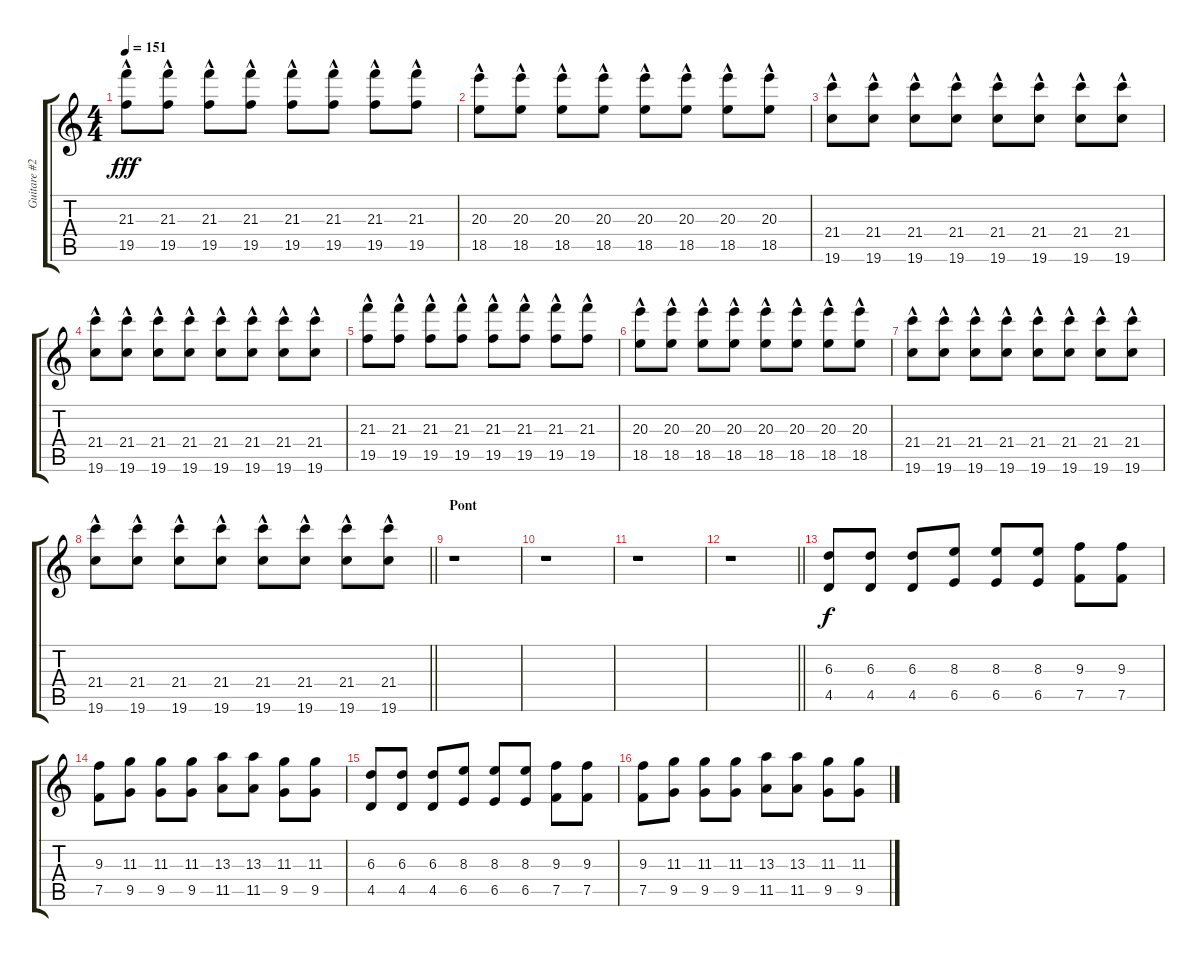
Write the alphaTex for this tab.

\track ("Guitare #2" "Guitare #2") {instrument overdrivenguitar}
\staff {score tabs}
\tuning (C4 C4 Ab3 Eb3 Bb2 F2) {hide}
\ts (4 4)
\tempo 151
\clef g2
\ks c
(21.3 19.5{hac}).8{dy fff volume 16} (21.3 19.5{hac}).8 (21.3 19.5{hac}).8 (21.3 19.5{hac}).8 (21.3 19.5{hac}).8 (21.3 19.5{hac}).8 (21.3 19.5{hac}).8 (21.3 19.5{hac}).8 |
(20.3 18.5{hac}).8 (20.3 18.5{hac}).8 (20.3 18.5{hac}).8 (20.3 18.5{hac}).8 (20.3 18.5{hac}).8 (20.3 18.5{hac}).8 (20.3 18.5{hac}).8 (20.3 18.5{hac}).8 |
(21.4 19.6{hac}).8 (21.4 19.6{hac}).8 (21.4 19.6{hac}).8 (21.4 19.6{hac}).8 (21.4 19.6{hac}).8 (21.4 19.6{hac}).8 (21.4 19.6{hac}).8 (21.4 19.6{hac}).8 |
(21.4 19.6{hac}).8 (21.4 19.6{hac}).8 (21.4 19.6{hac}).8 (21.4 19.6{hac}).8 (21.4 19.6{hac}).8 (21.4 19.6{hac}).8 (21.4 19.6{hac}).8 (21.4 19.6{hac}).8 |
(21.3 19.5{hac}).8 (21.3 19.5{hac}).8 (21.3 19.5{hac}).8 (21.3 19.5{hac}).8 (21.3 19.5{hac}).8 (21.3 19.5{hac}).8 (21.3 19.5{hac}).8 (21.3 19.5{hac}).8 |
(20.3 18.5{hac}).8 (20.3 18.5{hac}).8 (20.3 18.5{hac}).8 (20.3 18.5{hac}).8 (20.3 18.5{hac}).8 (20.3 18.5{hac}).8 (20.3 18.5{hac}).8 (20.3 18.5{hac}).8 |
(21.4 19.6{hac}).8 (21.4 19.6{hac}).8 (21.4 19.6{hac}).8 (21.4 19.6{hac}).8 (21.4 19.6{hac}).8 (21.4 19.6{hac}).8 (21.4 19.6{hac}).8 (21.4 19.6{hac}).8 |
\barLineRight lightlight
(21.4 19.6{hac}).8 (21.4 19.6{hac}).8 (21.4 19.6{hac}).8 (21.4 19.6{hac}).8 (21.4 19.6{hac}).8 (21.4 19.6{hac}).8 (21.4 19.6{hac}).8 (21.4 19.6{hac}).8 |
\section ("" "Pont")
r.1{balance 8} |
r.1 |
r.1 |
\barLineRight lightlight
r.1 |
(6.3 4.5).8{dy f volume 13} (6.3 4.5).8 (6.3 4.5).8 (8.3 6.5).8 (8.3 6.5).8 (8.3 6.5).8 (9.3 7.5).8 (9.3 7.5).8 |
(9.3 7.5).8 (11.3 9.5).8 (11.3 9.5).8 (11.3 9.5).8 (13.3 11.5).8 (13.3 11.5).8 (11.3 9.5).8 (11.3 9.5).8 |
(6.3 4.5).8 (6.3 4.5).8 (6.3 4.5).8 (8.3 6.5).8 (8.3 6.5).8 (8.3 6.5).8 (9.3 7.5).8 (9.3 7.5).8 |
(9.3 7.5).8 (11.3 9.5).8 (11.3 9.5).8 (11.3 9.5).8 (13.3 11.5).8 (13.3 11.5).8 (11.3 9.5).8 (11.3 9.5).8
